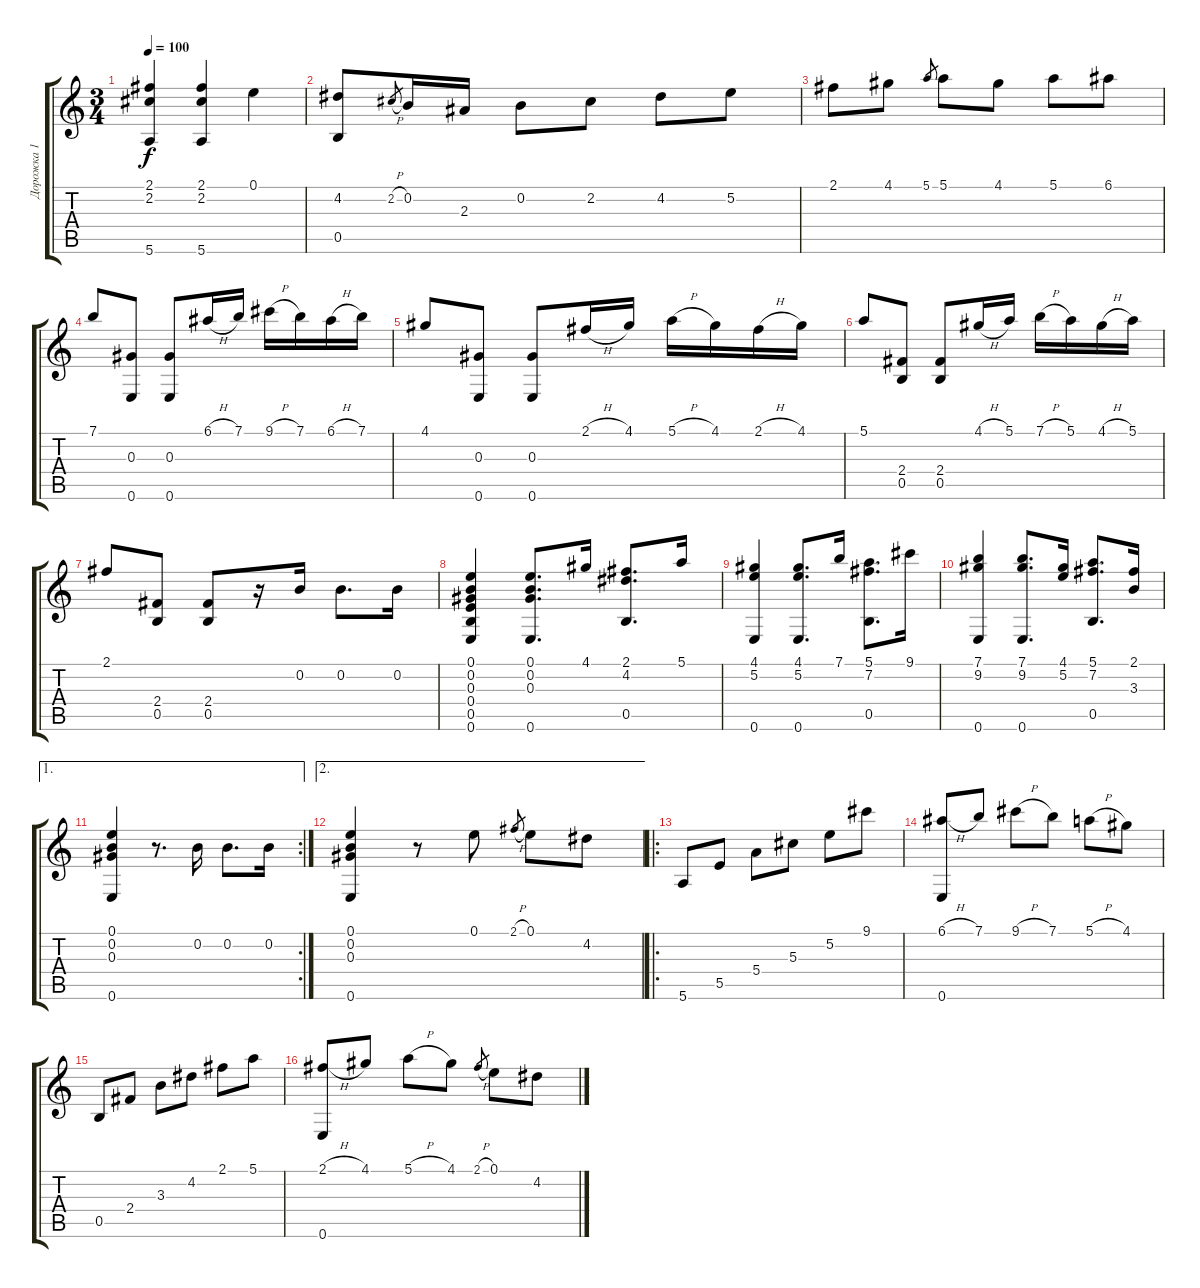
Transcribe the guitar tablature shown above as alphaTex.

\track ("Дорожка 1" "Дорожка 1") {instrument acousticguitarnylon}
\staff {score tabs}
\tuning (E4 B3 Ab3 E3 B2 E2) {hide}
\ts (3 4)
\tempo 100
\clef g2
\ks c
(2.1 2.2 5.6).4{dy f} (2.1 2.2 5.6).4 0.1.4 |
(4.2 0.5).8 2.2{h}.8{gr} 0.2.16 2.3.16 0.2.8 2.2.8 4.2.8 5.2.8 |
2.1.8 4.1.8 5.1.8{gr} 5.1.8 4.1.8 5.1.8 6.1.8 |
7.1.8 (0.3 0.6).8 (0.3 0.6).8 6.1{h}.16 7.1.16 9.1{h}.16 7.1.16 6.1{h}.16 7.1.16 |
4.1.8 (0.3 0.6).8 (0.3 0.6).8 2.1{h}.16 4.1.16 5.1{h}.16 4.1.16 2.1{h}.16 4.1.16 |
5.1.8 (2.4 0.5).8 (2.4 0.5).8 4.1{h}.16 5.1.16 7.1{h}.16 5.1.16 4.1{h}.16 5.1.16 |
2.1.8 (2.4 0.5).8 (2.4 0.5).8 r.16 0.2.16 0.2.8{d} 0.2.16 |
(0.1 0.2 0.3 0.4 0.5 0.6).4 (0.1 0.2 0.3 0.6).8{d} 4.1.16 (2.1 4.2 0.5).8{d} 5.1.16 |
(4.1 5.2 0.6).4 (4.1 5.2 0.6).8{d} 7.1.16 (5.1 7.2 0.5).8{d} 9.1.16 |
(7.1 9.2 0.6).4 (7.1 9.2 0.6).8{d} (4.1 5.2).16 (5.1 7.2 0.5).8{d} (2.1 3.3).16 |
\ae 1
\rc 2
(0.1 0.2 0.3 0.6).4 r.8{d} 0.2.16 0.2.8{d} 0.2.16 |
\ae 2
(0.1 0.2 0.3 0.6).4 r.8 0.1.8 2.1{h}.8{gr} 0.1.8 4.2.8 |
\ro
5.6.8 5.5.8 5.4.8 5.3.8 5.2.8 9.1.8 |
(6.1{h} 0.6).8 7.1.8 9.1{h}.8 7.1.8 5.1{h}.8 4.1.8 |
0.5.8 2.4.8 3.3.8 4.2.8 2.1.8 5.1.8 |
(2.1{h} 0.6).8 4.1.8 5.1{h}.8 4.1.8 2.1{h}.8{gr} 0.1.8 4.2.8
